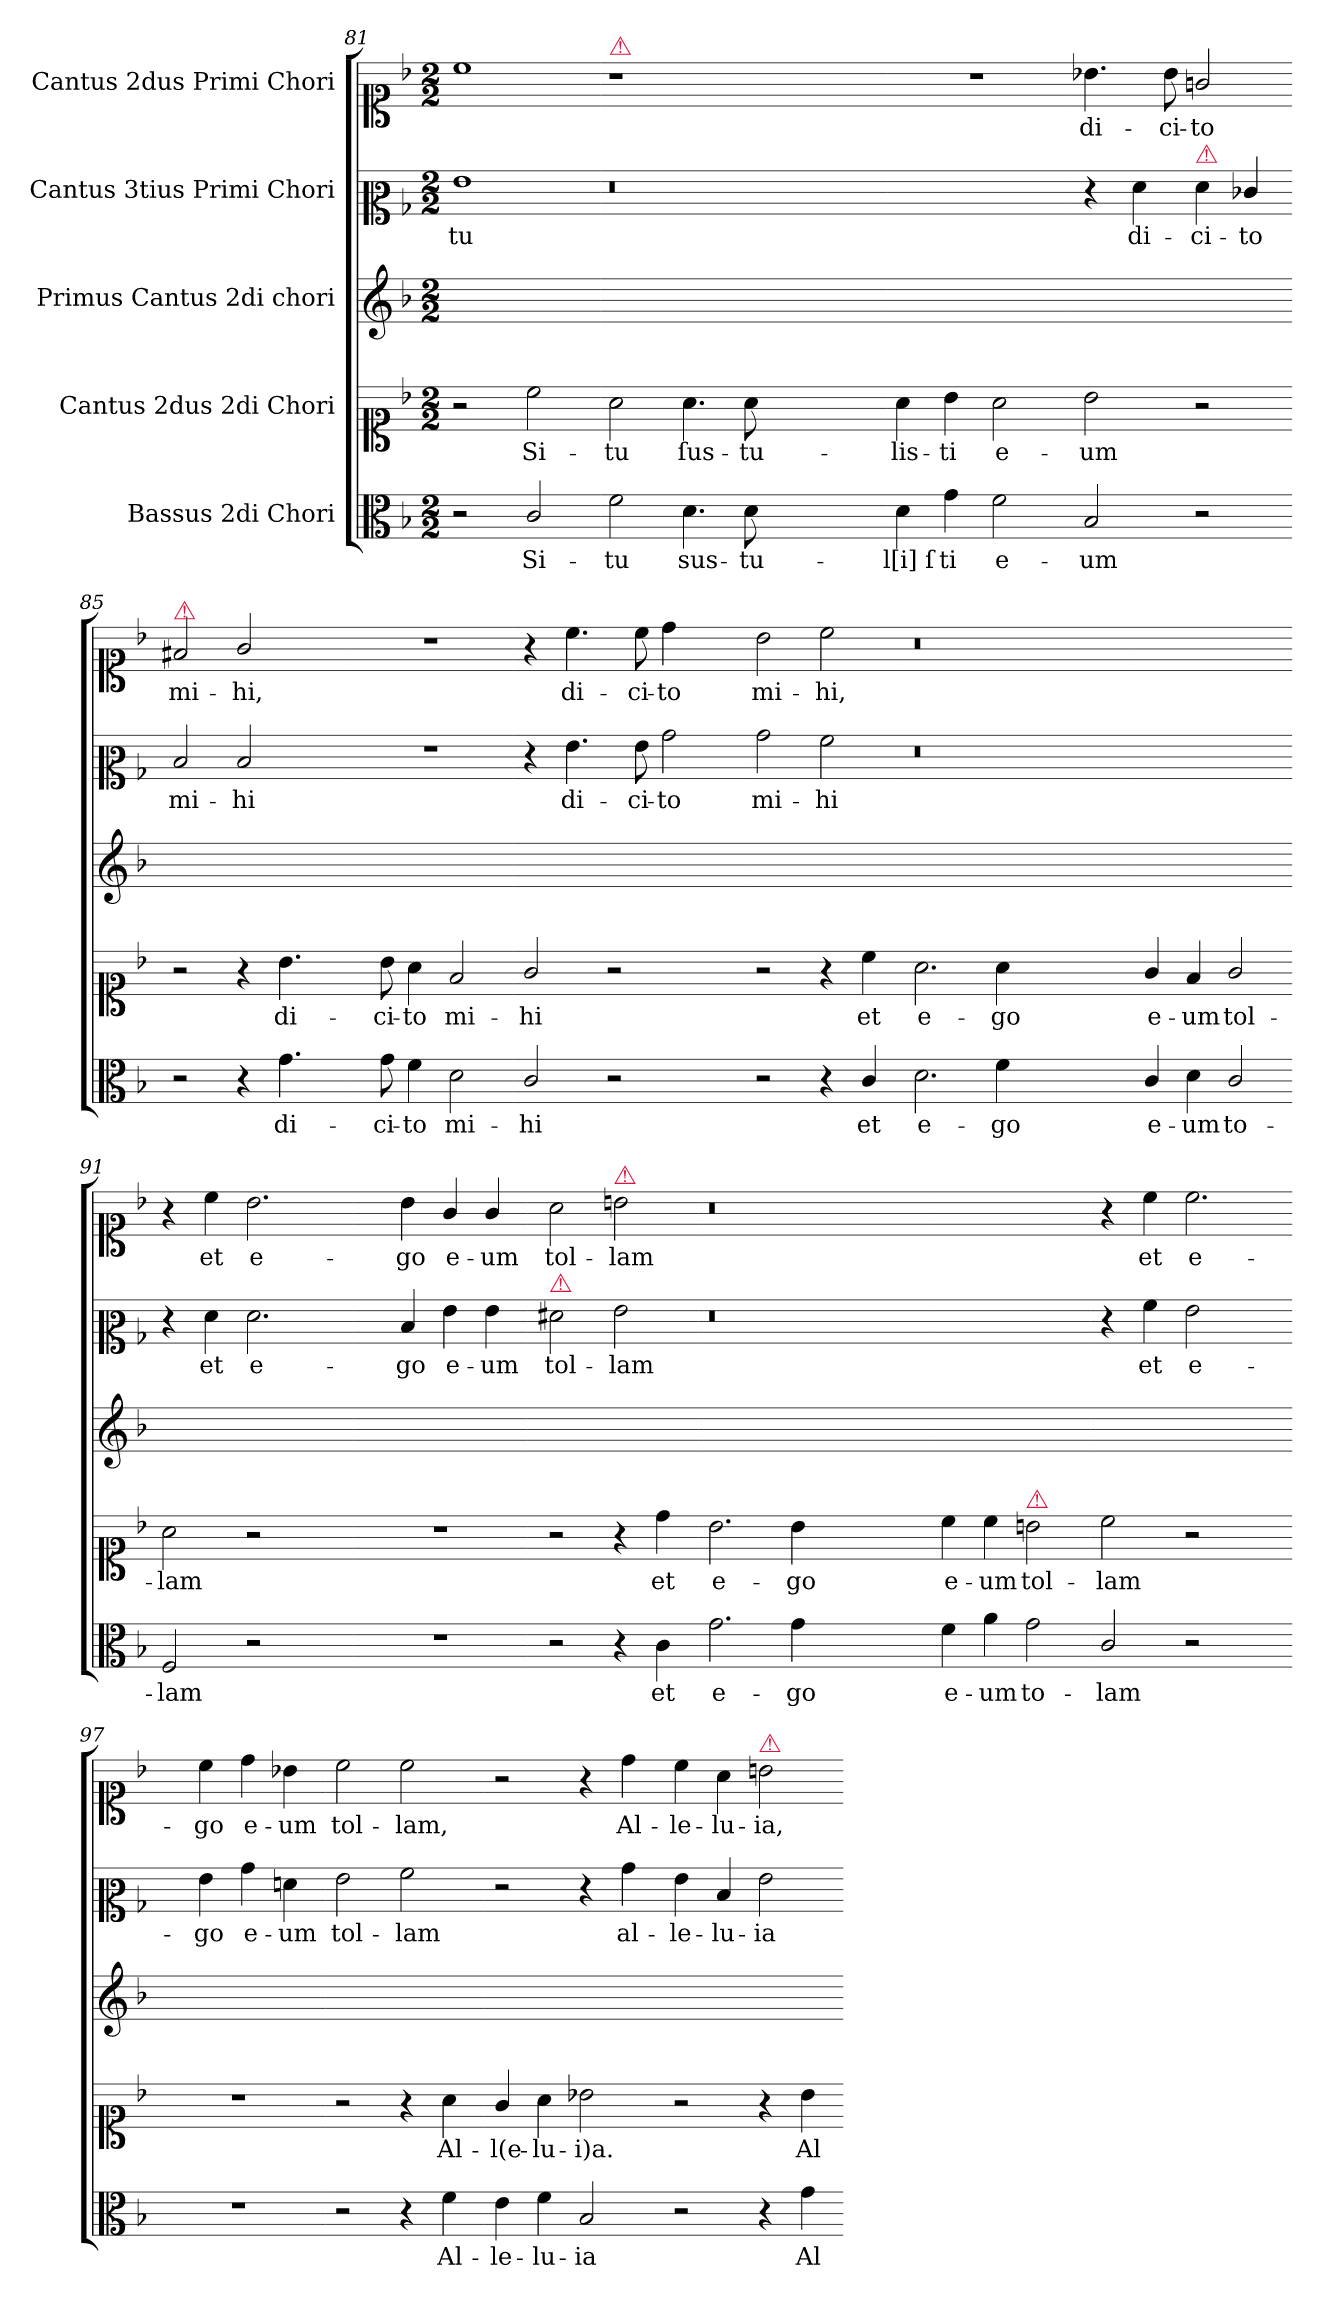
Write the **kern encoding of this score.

**kern	**text	**kern	**text	**kern	**kern	**text	**kern	**text
*part5	*part5	*part4	*part4	*part3	*part2	*part2	*part1	*part1
*staff5	*staff5	*staff4	*staff4	*staff3	*staff2	*staff2	*staff1	*staff1
*I"Bassus 2di Chori	*	*I"Cantus 2dus 2di Chori	*	*I"Primus Cantus 2di chori	*I"Cantus 3tius Primi Chori	*	*I"Cantus 2dus Primi Chori	*
*clefC3	*	*clefC1	*	*clefG2	*clefC2	*	*clefC1	*
*k[b-]	*	*k[b-]	*	*k[b-]	*k[b-]	*	*k[b-]	*
*M2/2	*	*M2/2	*	*M2/2	*M2/2	*	*M2/2	*
=81	=81	=81	=81	=81	=81	=81	=81	=81
2r	.	2r	.	1ryy	1g	tu	1cc	.
2c/	Si-	2cc\	Si-	.	.	.	.	.
=82-	=82-	=82-	=82-	=82-	=82-	=82-	=82-	=82-
!	!	!	!	!	!	!	!LO:TX:a:color=crimson:t=⚠	!
2f\	-tu	2a\	-tu	1ryy	0r	.	1r	.
4.d\	sus-	4.a\	ſus-	.	.	.	.	.
8d\	-tu-	8a\	-tu-	.	.	.	.	.
1ryy	.	1ryy	.	1ryy	.	.	1ryy	.
=83-	=83-	=83-	=83-	=83-	=83-	=83-	=83-	=83-
!	!	!	!	!	!	!	!LO:N:vis=4	!
4d\	-l[i]ſ-	4a\	-lis-	1ryy	1ryy	.	1r	.
4g\	-ti	4b-\	-ti	.	.	.	.	.
2f\	e-	2a\	e-	.	.	.	.	.
=84-	=84-	=84-	=84-	=84-	=84-	=84-	=84-	=84-
2B-/	-um	2b-\	-um	1ryy	4r	.	4.b-X\	di-
.	.	.	.	.	4f\	di-	.	.
.	.	.	.	.	.	.	8b-\	-ci-
!	!	!	!	!	!LO:TX:a:color=crimson:t=⚠	!	!	!
2r	.	2r	.	.	4f\	-ci-	2gn/	-to
.	.	.	.	.	4e-X/	-to	.	.
=85-	=85-	=85-	=85-	=85-	=85-	=85-	=85-	=85-
!	!	!	!	!	!	!	!LO:TX:a:color=crimson:t=⚠	!
2r	.	2r	.	1ryy	2d/	mi-	2f#X/	mi-
4r	.	4r	.	.	2d/	-hi	2g/	-hi,
4.g\	di-	4.b-\	di-	.	.	.	.	.
.	.	.	.	8ryy	8ryy	.	8ryy	.
=86-	=86-	=86-	=86-	=86-	=86-	=86-	=86-	=86-
8ryy	.	8ryy	.	1ryy	1r	.	1r	.
8g\	-ci-	8b-\	-ci-	.	.	.	.	.
4f\	-to	4a\	-to	.	.	.	.	.
2d\	mi-	2f/	mi-	.	.	.	.	.
=87-	=87-	=87-	=87-	=87-	=87-	=87-	=87-	=87-
2c/	-hi	2g/	-hi	1ryy	4r	.	4r	.
.	.	.	.	.	4.g\	di-	4.cc\	di-
2r	.	2r	.	.	.	.	.	.
.	.	.	.	.	8g\	-ci-	8cc\	-ci-
.	.	.	.	.	2b-\	-to	4dd\	-to
4ryy	.	4ryy	.	4ryy	.	.	4ryy	.
=88-	=88-	=88-	=88-	=88-	=88-	=88-	=88-	=88-
2r	.	2r	.	1ryy	2b-\	mi-	2b-\	mi-
4r	.	4r	.	.	2a\	-hi	2cc\	-hi,
4c/	et	4cc\	et	.	.	.	.	.
=89-	=89-	=89-	=89-	=89-	=89-	=89-	=89-	=89-
2.d\	e-	2.a\	e-	1ryy	0r	.	0r	.
4f\	-go	4a\	-go	.	.	.	.	.
1ryy	.	1ryy	.	1ryy	.	.	.	.
=90-	=90-	=90-	=90-	=90-	=90-	=90-	=90-	=90-
4c/	e-	4g/	e-	1ryy	1ryy	.	1ryy	.
4d\	-um	4f/	-um	.	.	.	.	.
2c/	to-	2g/	tol-	.	.	.	.	.
=91-	=91-	=91-	=91-	=91-	=91-	=91-	=91-	=91-
2F/	-lam	2a\	-lam	1ryy	4r	.	4r	.
.	.	.	.	.	4f\	et	4cc\	et
2r	.	2r	.	.	2.f\	e-	2.b-\	e-
4ryy	.	4ryy	.	4ryy	.	.	.	.
=92-	=92-	=92-	=92-	=92-	=92-	=92-	=92-	=92-
1r	.	1r	.	1ryy	4ryy	.	4ryy	.
.	.	.	.	.	4d/	-go	4b-\	-go
.	.	.	.	.	4g\	e-	4g/	e-
.	.	.	.	.	4g\	-um	4g/	-um
=93-	=93-	=93-	=93-	=93-	=93-	=93-	=93-	=93-
!	!	!	!	!	!LO:TX:a:color=crimson:t=⚠	!	!	!
2r	.	2r	.	1ryy	2f#X\	tol-	2a\	tol-
!	!	!	!	!	!	!	!LO:TX:a:color=crimson:t=⚠	!
4r	.	4r	.	.	2g\	-lam	2bn\	-lam
4c\	et	4dd\	et	.	.	.	.	.
=94-	=94-	=94-	=94-	=94-	=94-	=94-	=94-	=94-
2.g\	e-	2.b-\	e-	1ryy	0r	.	0r	.
4g\	-go	4b-\	-go	.	.	.	.	.
1ryy	.	1ryy	.	1ryy	.	.	.	.
=95-	=95-	=95-	=95-	=95-	=95-	=95-	=95-	=95-
4f\	e-	4cc\	e-	1ryy	1ryy	.	1ryy	.
4a\	-um	4cc\	-um	.	.	.	.	.
!	!	!LO:TX:a:color=crimson:t=⚠	!	!	!	!	!	!
2g\	to-	2bn\	tol-	.	.	.	.	.
=96-	=96-	=96-	=96-	=96-	=96-	=96-	=96-	=96-
2c/	-lam	2cc\	-lam	1ryy	4r	.	4r	.
.	.	.	.	.	4a\	et	4cc\	et
2r	.	2r	.	.	2g\	e-	2.cc\	e-
4ryy	.	4ryy	.	4ryy	4ryy	.	.	.
=97-	=97-	=97-	=97-	=97-	=97-	=97-	=97-	=97-
1r	.	1r	.	1ryy	4ryy	.	4ryy	.
.	.	.	.	.	4g\	-go	4cc\	-go
.	.	.	.	.	4b-\	e-	4dd\	e-
.	.	.	.	.	4fn\	-um	4b-X\	-um
=98-	=98-	=98-	=98-	=98-	=98-	=98-	=98-	=98-
2r	.	2r	.	1ryy	2g\	tol-	2cc\	tol-
4r	.	4r	.	.	2a\	-lam	2cc\	-lam,
4f\	Al-	4a\	Al-	.	.	.	.	.
=99-	=99-	=99-	=99-	=99-	=99-	=99-	=99-	=99-
4e\	-le-	4g/	-l(e-	1ryy	2r	.	2r	.
4f\	-lu-	4a\	-lu-	.	.	.	.	.
2B-/	-ia	2b-X\	-i)a.	.	4r	.	4r	.
.	.	.	.	.	4b-\	al-	4dd\	Al-
=100-	=100-	=100-	=100-	=100-	=100-	=100-	=100-	=100-
2r	.	2r	.	1ryy	4g\	-le-	4cc\	-le-
.	.	.	.	.	4d/	-lu-	4a\	-lu-
!	!	!	!	!	!	!	!LO:TX:a:color=crimson:t=⚠	!
4r	.	4r	.	.	2g\	-ia	2bn\	-ia,
4g\	Al-	4b-\	Al-	.	.	.	.	.
=-	=-	=-	=-	=-	=-	=-	=-	=-
*-	*-	*-	*-	*-	*-	*-	*-	*-
